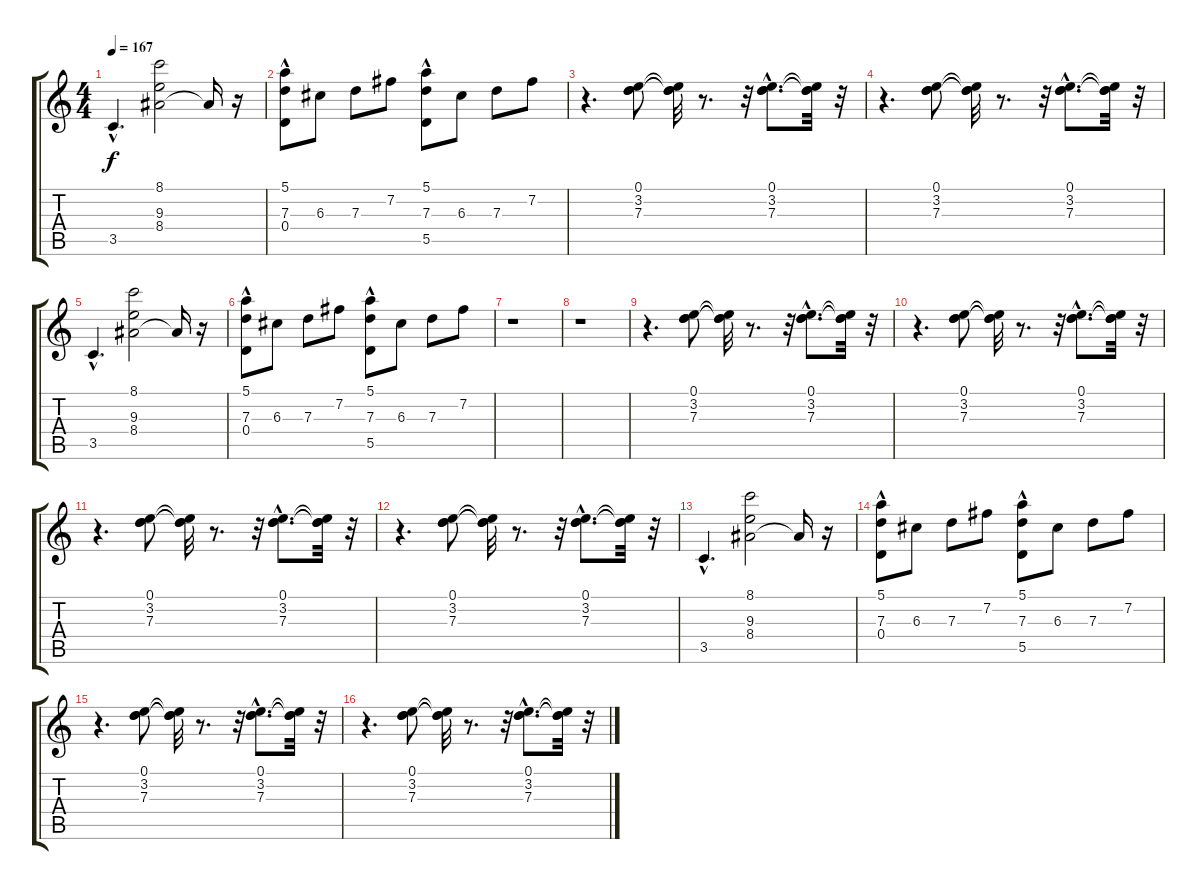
\track "" {instrument acousticguitarsteel}
\staff {score tabs}
\tuning (E4 B3 G3 D3 A2 E2) {hide}
\ts (4 4)
\tempo 167
\clef g2
\ks c
3.5{hac}.4{d dy f} (8.1 9.3 8.4).2 8.4{t}.16 r.16 |
(5.1{hac} 7.3 0.4{hac}).8 6.3.8 7.3.8 7.2.8 (5.1{hac} 7.3 5.5{hac}).8 6.3.8 7.3.8 7.2.8 |
r.4{d} (0.1 3.2 7.3).8 (0.1{t} 3.2{t} 7.3{t}).32 r.8{d} r.32 (0.1{hac} 3.2{hac} 7.3{hac}).8{d} (0.1{t} 3.2{t} 7.3{t}).32 r.32 |
r.4{d} (0.1 3.2 7.3).8 (0.1{t} 3.2{t} 7.3{t}).32 r.8{d} r.32 (0.1{hac} 3.2{hac} 7.3{hac}).8{d} (0.1{t} 3.2{t} 7.3{t}).32 r.32 |
3.5{hac}.4{d} (8.1 9.3 8.4).2 8.4{t}.16 r.16 |
(5.1{hac} 7.3 0.4{hac}).8 6.3.8 7.3.8 7.2.8 (5.1{hac} 7.3 5.5{hac}).8 6.3.8 7.3.8 7.2.8 |
r.1 |
r.1 |
r.4{d} (0.1 3.2 7.3).8 (0.1{t} 3.2{t} 7.3{t}).32 r.8{d} r.32 (0.1{hac} 3.2{hac} 7.3{hac}).8{d} (0.1{t} 3.2{t} 7.3{t}).32 r.32 |
r.4{d} (0.1 3.2 7.3).8 (0.1{t} 3.2{t} 7.3{t}).32 r.8{d} r.32 (0.1{hac} 3.2{hac} 7.3{hac}).8{d} (0.1{t} 3.2{t} 7.3{t}).32 r.32 |
r.4{d} (0.1 3.2 7.3).8 (0.1{t} 3.2{t} 7.3{t}).32 r.8{d} r.32 (0.1{hac} 3.2{hac} 7.3{hac}).8{d} (0.1{t} 3.2{t} 7.3{t}).32 r.32 |
r.4{d} (0.1 3.2 7.3).8 (0.1{t} 3.2{t} 7.3{t}).32 r.8{d} r.32 (0.1{hac} 3.2{hac} 7.3{hac}).8{d} (0.1{t} 3.2{t} 7.3{t}).32 r.32 |
3.5{hac}.4{d} (8.1 9.3 8.4).2 8.4{t}.16 r.16 |
(5.1{hac} 7.3 0.4{hac}).8 6.3.8 7.3.8 7.2.8 (5.1{hac} 7.3 5.5{hac}).8 6.3.8 7.3.8 7.2.8 |
r.4{d} (0.1 3.2 7.3).8 (0.1{t} 3.2{t} 7.3{t}).32 r.8{d} r.32 (0.1{hac} 3.2{hac} 7.3{hac}).8{d} (0.1{t} 3.2{t} 7.3{t}).32 r.32 |
r.4{d} (0.1 3.2 7.3).8 (0.1{t} 3.2{t} 7.3{t}).32 r.8{d} r.32 (0.1{hac} 3.2{hac} 7.3{hac}).8{d} (0.1{t} 3.2{t} 7.3{t}).32 r.32
